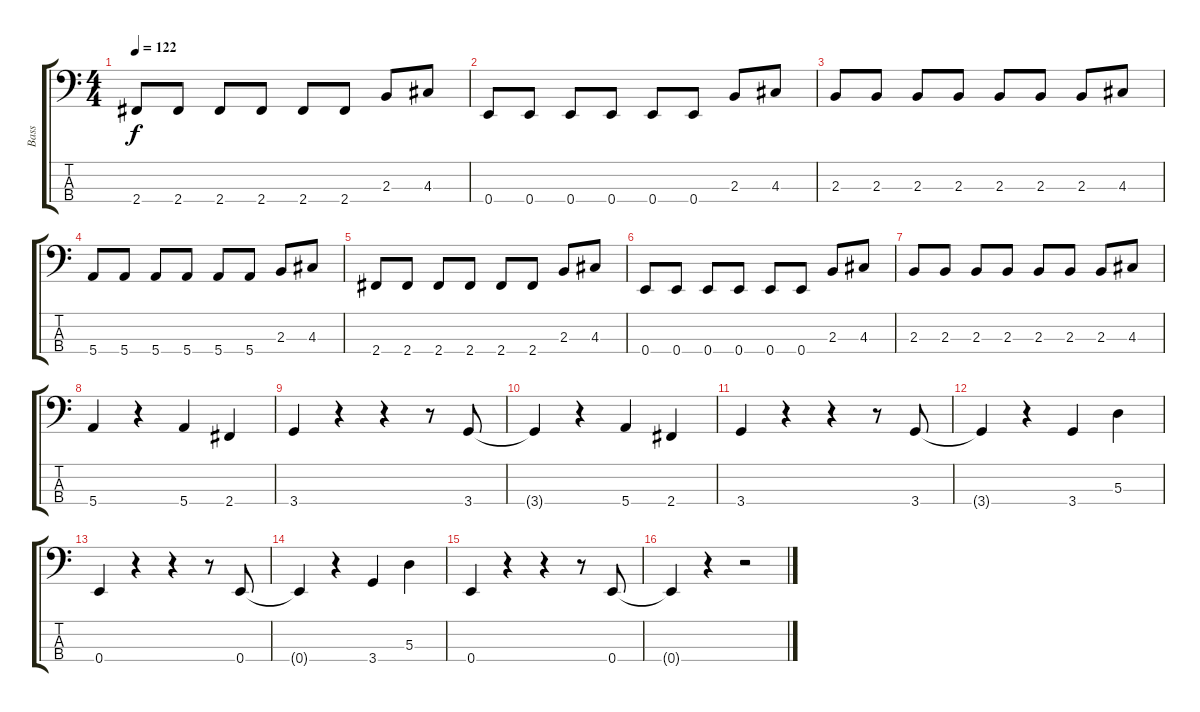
\track ("Bass" "Bass") {instrument slapbass1}
\staff {score tabs}
\tuning (G2 D2 A1 E1) {hide}
\ts (4 4)
\tempo 122
\clef f4
\ks c
2.4.8{dy f} 2.4.8 2.4.8 2.4.8 2.4.8 2.4.8 2.3.8 4.3.8 |
0.4.8 0.4.8 0.4.8 0.4.8 0.4.8 0.4.8 2.3.8 4.3.8 |
2.3.8 2.3.8 2.3.8 2.3.8 2.3.8 2.3.8 2.3.8 4.3.8 |
5.4.8 5.4.8 5.4.8 5.4.8 5.4.8 5.4.8 2.3.8 4.3.8 |
2.4.8 2.4.8 2.4.8 2.4.8 2.4.8 2.4.8 2.3.8 4.3.8 |
0.4.8 0.4.8 0.4.8 0.4.8 0.4.8 0.4.8 2.3.8 4.3.8 |
2.3.8 2.3.8 2.3.8 2.3.8 2.3.8 2.3.8 2.3.8 4.3.8 |
5.4.4 r.4 5.4.4 2.4.4 |
3.4.4 r.4 r.4 r.8 3.4.8 |
3.4{t}.4 r.4 5.4.4 2.4.4 |
3.4.4 r.4 r.4 r.8 3.4.8 |
3.4{t}.4 r.4 3.4.4 5.3.4 |
0.4.4 r.4 r.4 r.8 0.4.8 |
0.4{t}.4 r.4 3.4.4 5.3.4 |
0.4.4 r.4 r.4 r.8 0.4.8 |
0.4{t}.4 r.4 r.2
